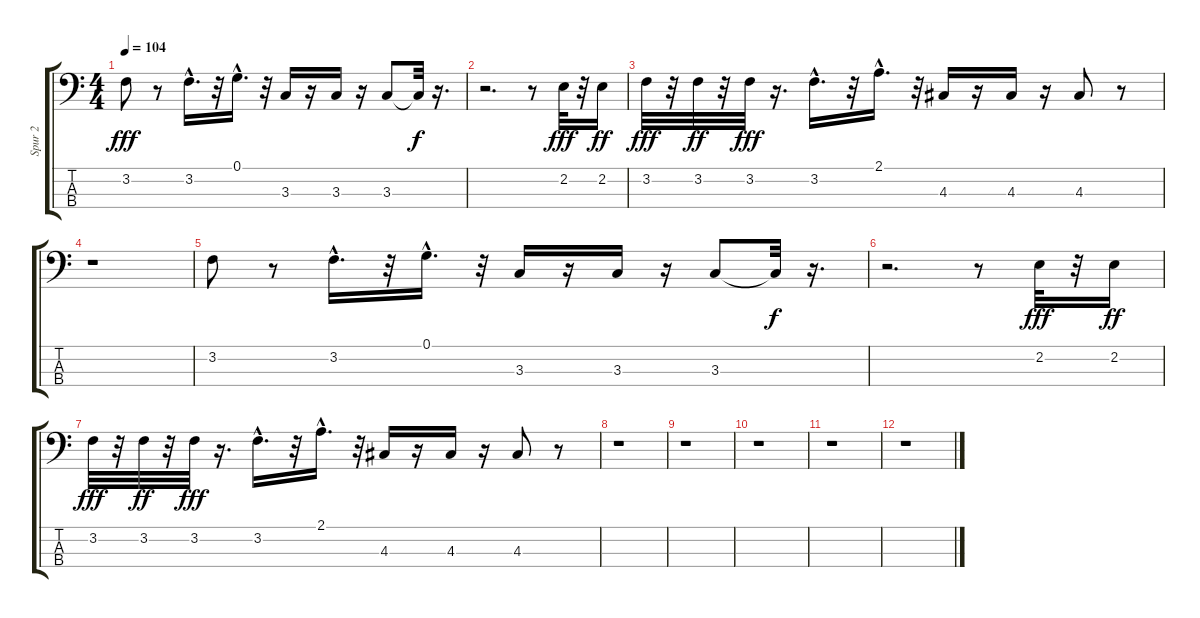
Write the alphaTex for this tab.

\track ("Spur 2" "Spur 2") {instrument synthbass2}
\staff {score tabs}
\tuning (G2 D2 A1 E1) {hide}
\ts (4 4)
\tempo 104
\clef f4
\ks c
3.2.8{dy fff} r.8 3.2{hac}.16{d} r.32 0.1{hac}.16{d} r.32 3.3.16 r.16 3.3.16 r.16 3.3.8 3.3{t}.32{dy f} r.16{d} |
r.2{d} r.8 2.2.32{dy fff} r.32 2.2.16{dy ff} |
3.2.32{dy fff} r.32 3.2.32{dy ff} r.32 3.2.32{dy fff} r.16{d} 3.2{hac}.16{d} r.32 2.1{hac}.16{d} r.32 4.3.16 r.16 4.3.16 r.16 4.3.8 r.8 |
r.1 |
3.2.8 r.8 3.2{hac}.16{d} r.32 0.1{hac}.16{d} r.32 3.3.16 r.16 3.3.16 r.16 3.3.8 3.3{t}.32{dy f} r.16{d} |
r.2{d} r.8 2.2.32{dy fff} r.32 2.2.16{dy ff} |
3.2.32{dy fff} r.32 3.2.32{dy ff} r.32 3.2.32{dy fff} r.16{d} 3.2{hac}.16{d} r.32 2.1{hac}.16{d} r.32 4.3.16 r.16 4.3.16 r.16 4.3.8 r.8 |
r.1 |
r.1 |
r.1 |
r.1 |
r.1
